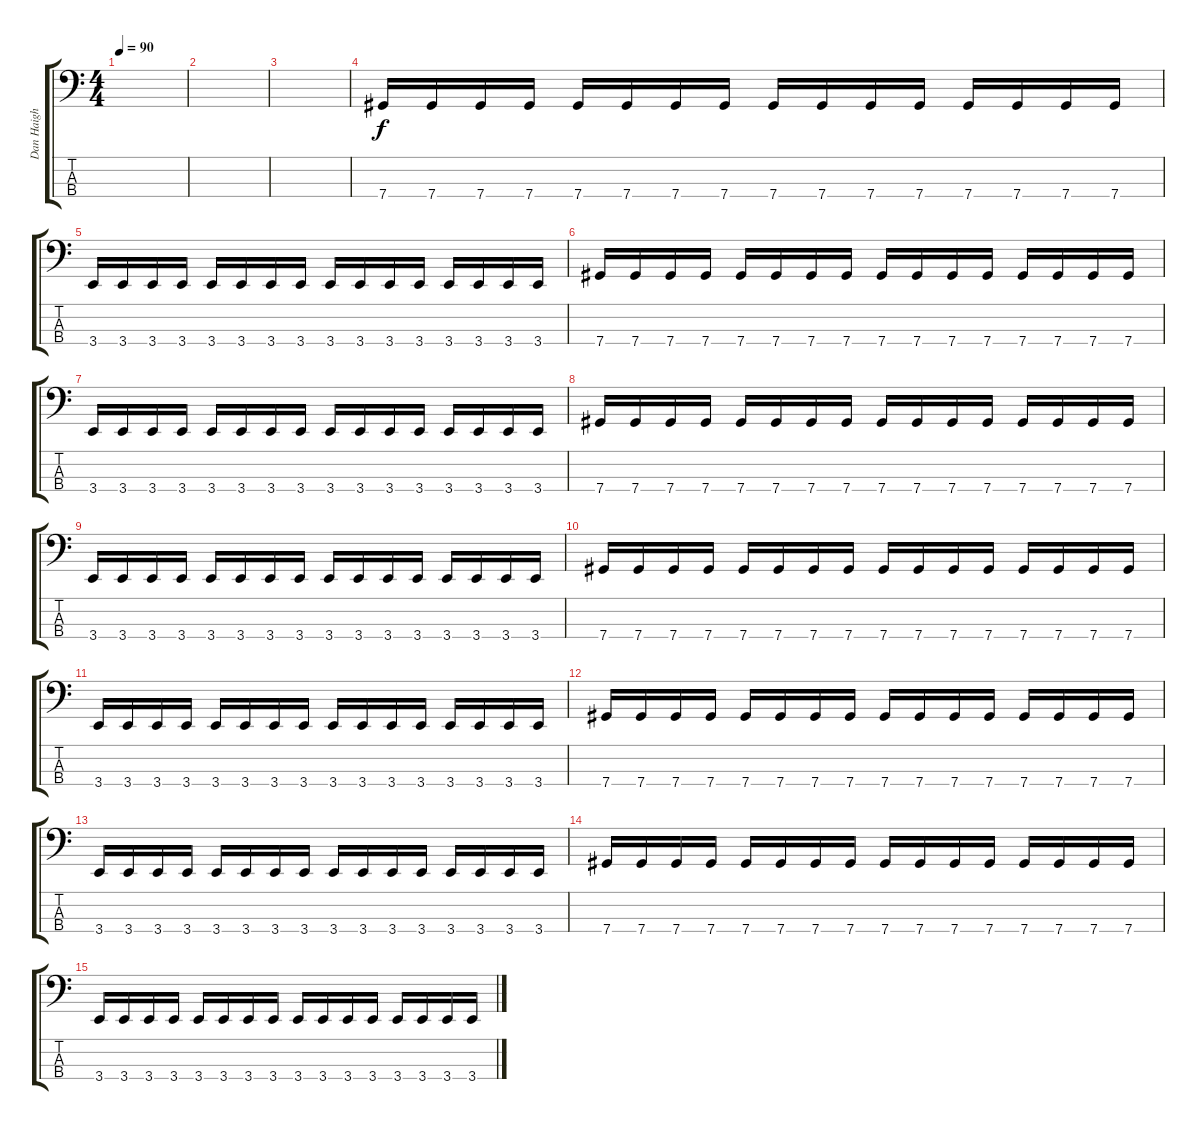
\track ("Dan Haigh" "Dan Haigh") {instrument electricbasspick}
\staff {score tabs}
\tuning (Gb2 Db2 Ab1 Db1) {hide}
\ts (4 4)
\tempo 90
\clef f4
\ks c
|
|
|
7.4.16 7.4.16 7.4.16 7.4.16 7.4.16 7.4.16 7.4.16 7.4.16 7.4.16 7.4.16 7.4.16 7.4.16 7.4.16 7.4.16 7.4.16 7.4.16 |
3.4.16 3.4.16 3.4.16 3.4.16 3.4.16 3.4.16 3.4.16 3.4.16 3.4.16 3.4.16 3.4.16 3.4.16 3.4.16 3.4.16 3.4.16 3.4.16 |
7.4.16 7.4.16 7.4.16 7.4.16 7.4.16 7.4.16 7.4.16 7.4.16 7.4.16 7.4.16 7.4.16 7.4.16 7.4.16 7.4.16 7.4.16 7.4.16 |
3.4.16 3.4.16 3.4.16 3.4.16 3.4.16 3.4.16 3.4.16 3.4.16 3.4.16 3.4.16 3.4.16 3.4.16 3.4.16 3.4.16 3.4.16 3.4.16 |
7.4.16 7.4.16 7.4.16 7.4.16 7.4.16 7.4.16 7.4.16 7.4.16 7.4.16 7.4.16 7.4.16 7.4.16 7.4.16 7.4.16 7.4.16 7.4.16 |
3.4.16 3.4.16 3.4.16 3.4.16 3.4.16 3.4.16 3.4.16 3.4.16 3.4.16 3.4.16 3.4.16 3.4.16 3.4.16 3.4.16 3.4.16 3.4.16 |
7.4.16 7.4.16 7.4.16 7.4.16 7.4.16 7.4.16 7.4.16 7.4.16 7.4.16 7.4.16 7.4.16 7.4.16 7.4.16 7.4.16 7.4.16 7.4.16 |
3.4.16 3.4.16 3.4.16 3.4.16 3.4.16 3.4.16 3.4.16 3.4.16 3.4.16 3.4.16 3.4.16 3.4.16 3.4.16 3.4.16 3.4.16 3.4.16 |
7.4.16 7.4.16 7.4.16 7.4.16 7.4.16 7.4.16 7.4.16 7.4.16 7.4.16 7.4.16 7.4.16 7.4.16 7.4.16 7.4.16 7.4.16 7.4.16 |
3.4.16 3.4.16 3.4.16 3.4.16 3.4.16 3.4.16 3.4.16 3.4.16 3.4.16 3.4.16 3.4.16 3.4.16 3.4.16 3.4.16 3.4.16 3.4.16 |
7.4.16 7.4.16 7.4.16 7.4.16 7.4.16 7.4.16 7.4.16 7.4.16 7.4.16 7.4.16 7.4.16 7.4.16 7.4.16 7.4.16 7.4.16 7.4.16 |
3.4.16 3.4.16 3.4.16 3.4.16 3.4.16 3.4.16 3.4.16 3.4.16 3.4.16 3.4.16 3.4.16 3.4.16 3.4.16 3.4.16 3.4.16 3.4.16
